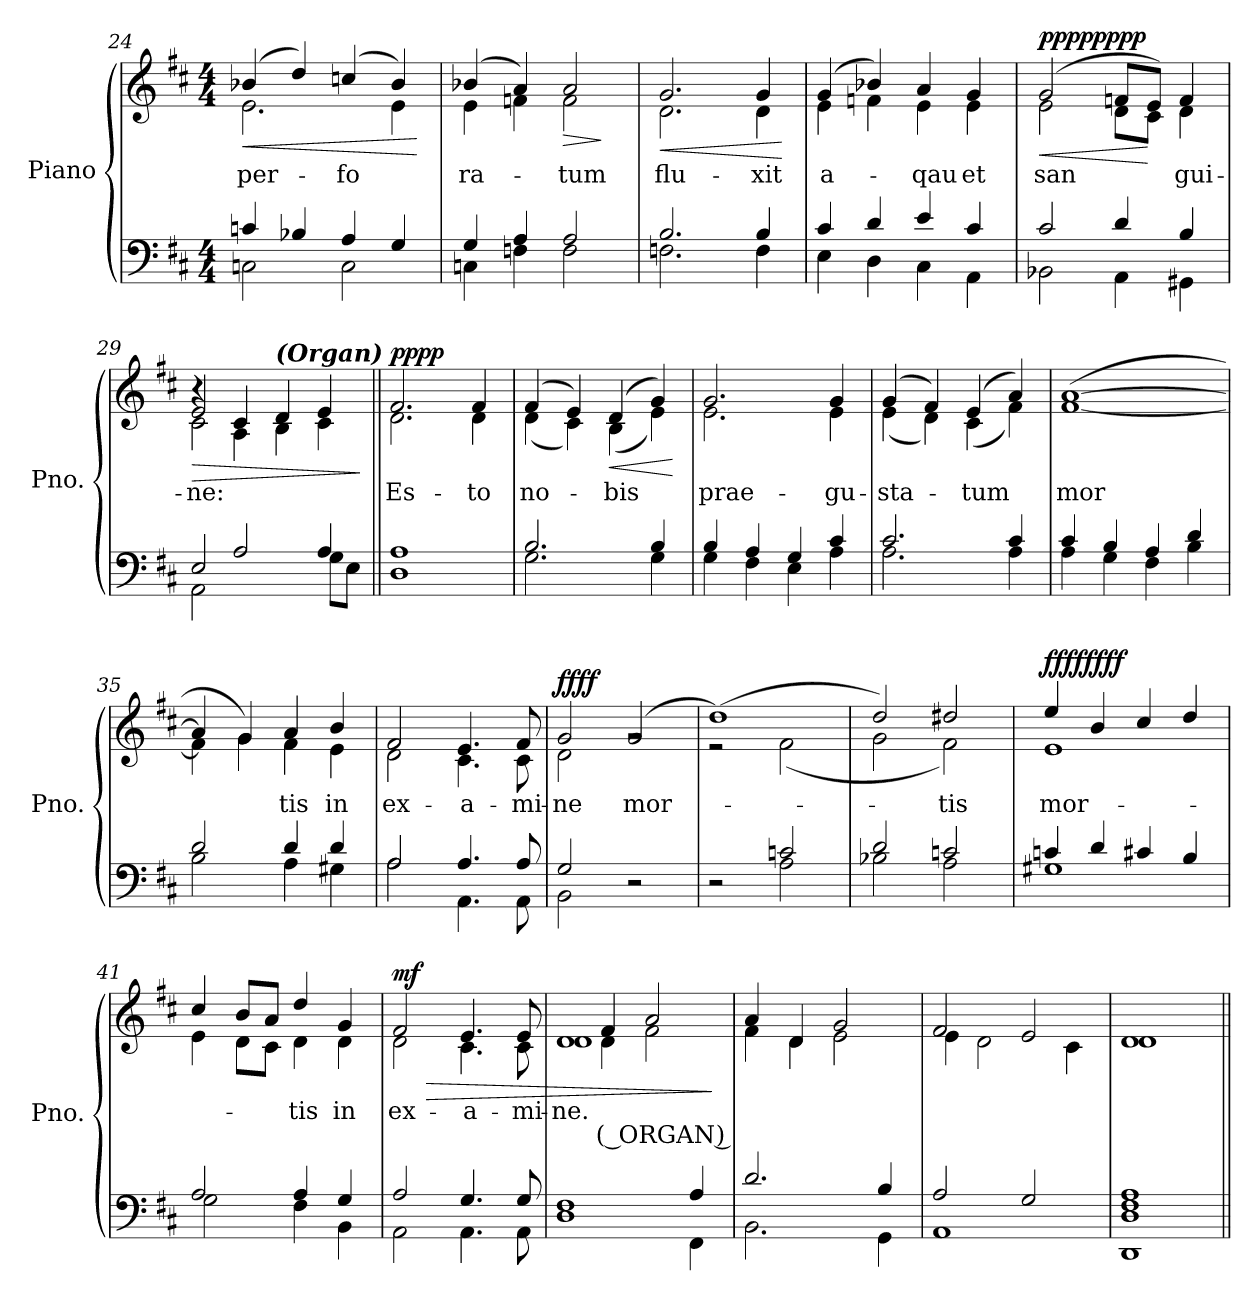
**kern	**kern	**text	**text	**dynam
*part1	*part1	*part1	*part1	*part1
*staff2	*staff1	*staff1	*staff1	*staff1/2
*I"Piano	*	*	*	*
*I'Pno.	*	*	*	*
*clefF4	*clefG2	*	*	*
*k[f#c#]	*k[f#c#]	*	*	*
*M4/4	*M4/4	*	*	*
=24	=24	=24	=24	=24
*^	*	*	*	*
!	!	!	!LO:LY:b	!	!LO:HP:b
*	*	*^	*	*	*
4cn/	2Cn\	(4b-X/	2.e\	per-	.	<
4B-X/	.	4dd/)	.	.	.	.
!	!	!	!	!LO:LY:b	!	!
4A/	2C\	(4ccn/	.	-fo	.	.
4G/	.	4b-/)	4e\	.	.	.
*v	*v	*	*	*	*	*
*	*v	*v	*	*	*
.	.	.	.	[
=25	=25	=25	=25	=25
*^	*^	*	*	*
!	!	!	!	!LO:LY:b	!	!
4G/	4Cn\	(4b-X/	4e\	ra-	.	.
4A/	4Fn\	4a/)	4fn\	.	.	.
!	!	!	!	!LO:LY:b	!	!LO:HP:b
2A/	2F\	2a/	2f\	-tum	.	>
*v	*v	*	*	*	*	*
*	*v	*v	*	*	*
.	.	.	.	]
!!LO:LB:g=z
=26	=26	=26	=26	=26
*^	*	*	*	*
!	!	!	!LO:LY:b	!	!LO:HP:b
*	*	*^	*	*	*
2.B/	2.Fn\	2.g/	2.d\	flu-	.	<
!	!	!	!	!LO:LY:b	!	!
4B/	4F\	4g/	4d\	-xit	.	.
*v	*v	*	*	*	*	*
*	*v	*v	*	*	*
.	.	.	.	[
=27	=27	=27	=27	=27
*^	*^	*	*	*
!	!	!	!	!LO:LY:b	!	!
4c#/	4E\	(4g/	4e\	a-	.	.
4d/	4D\	4b-X/)	4fn\	.	.	.
!	!	!	!	!LO:LY:b	!	!
4e/	4C#\	4a/	4e\	-qau	.	.
!	!	!	!	!LO:LY:b	!	!
4c#/	4AA\	4g/	4e\	et	.	.
=28	=28	=28	=28	=28	=28	=28
!	!	!	!	!LO:LY:b	!	!LO:HP:b
!	!	!	!	!	!	!LO:DY:n=1:b=2
!	!	!	!	!	!	!LO:DY:n=2:b=2
!	!	!	!	!	!	!LO:DY:n=3:b
!	!	!	!	!	!	!LO:DY:n=4:b
2c#/	2BB-X\	(2g/	2e\	-san	.	< pp pp pp pp
4d/	4AA\	8fn/L	8d\L	.	.	.
.	.	8e/J)	8c#\J	.	.	[
!	!	!	!	!LO:LY:b	!	!
4B/	4GG#X\	4f/	4d\	gui-	.	.
=29	=29	=29	=29	=29	=29	=29
*^	*^	*	*	*	*	*
!	!	!	!	!	!	!LO:LY:b	!	!LO:HP:b
*	*	*	*	*^	*^	*	*	*
2E/	2AA\	4rAyy	2.ryy	2e/	2c#\	4r	4ryy	-ne:	.	>
.	.	2A!i/	.	.	.	4c#!i/	4A!i\	.	.	.
!	!	!	!	!LO:TX:a:Bi:t=(Organ)	!	!	!	!	!	!
2ryy	2ryy	.	.	2ryy	2ryy	4d!i/	4B!i\	.	.	.
.	.	4Ai/	8Gi\L	.	.	4e!i/	4c#!i\	.	.	.
.	.	.	8Ei\J	.	.	.	.	.	.	.
*v	*v	*v	*v	*	*	*	*	*	*	*
*	*v	*v	*v	*v	*	*	*
.	.	.	.	]
!!LO:LB:g=z
=30||	=30||	=30||	=30||	=30||
*^	*^	*	*	*
*	*^	*	*	*	*	*
!	!	!	!	!	!LO:LY:b	!	!LO:DY:b=2
!	!	!	!	!	!	!	!LO:DY:n=1:b=2
!	!	!	!	!	!	!	!LO:DY:n=2:b
!	!	!	!	!	!	!	!LO:DY:n=3:b
1ryy	1Ai	1Di	2.f#/	2.d\	Es-	.	p p p p
!	!	!	!	!	!LO:LY:b	!	!
.	.	.	4f#/	4d\	-to	.	.
*	*v	*v	*	*	*	*	*
=31	=31	=31	=31	=31	=31	=31
!	!	!	!	!LO:LY:b	!	!
2.B/	2.G\	(4f#/	(4d\	no-	.	.
.	.	4e/)	4c#\)	.	.	.
!	!	!	!	!LO:LY:b	!	!LO:HP:b
.	.	(4d/	(4B\	-bis	.	<
4B/	4G\	4g/)	4e\)	.	.	.
*v	*v	*	*	*	*	*
*	*v	*v	*	*	*
.	.	.	.	[
=32	=32	=32	=32	=32
*^	*^	*	*	*
!	!	!	!	!LO:LY:b	!	!
4B/	4G\	2.g/	2.e\	prae-	.	.
4A/	4F#\	.	.	.	.	.
4G/	4E\	.	.	.	.	.
!	!	!	!	!LO:LY:b	!	!
4c#/	4A\	4g/	4e\	-gu-	.	.
=33	=33	=33	=33	=33	=33	=33
!	!	!	!	!LO:LY:b	!	!
2.c#/	2.A\	(4g/	(4e\	-sta-	.	.
.	.	4f#/)	4d\)	.	.	.
!	!	!	!	!LO:LY:b	!	!
.	.	(4e/	(4c#\	-tum	.	.
4c#/	4A\	4a/)	4f#\)	.	.	.
=34	=34	=34	=34	=34	=34	=34
!	!	!	!	!LO:LY:b	!	!
4c#/	4A\	([1a	[1f#	-mor	.	.
4B/	4G\	.	.	.	.	.
4A/	4F#\	.	.	.	.	.
4d/	4B\	.	.	.	.	.
=35	=35	=35	=35	=35	=35	=35
2d/	2B\	4a/]	4f#\]	.	.	.
.	.	4g/)	4g\	.	.	.
!	!	!	!	!LO:LY:b	!	!
4d/	4A\	4a/	4f#\	tis	.	.
!	!	!	!	!LO:LY:b	!	!
4d/	4G#X\	4b/	4e\	in	.	.
!!LO:LB:g=z	!!
=36	=36	=36	=36	=36	=36	=36
!	!	!	!	!LO:LY:b	!	!
2A/	2A\	2f#/	2d\	ex-	.	.
!	!	!	!	!LO:LY:b	!	!
4.A/	4.AA\	4.e/	4.c#\	-a-	.	.
!	!	!	!	!LO:LY:b	!	!
8A/	8AA\	8f#/	8c#\	-mi-	.	.
=37	=37	=37	=37	=37	=37	=37
!	!	!	!	!LO:LY:b	!	!LO:DY:b=2
!	!	!	!	!	!	!LO:DY:n=1:b=2
!	!	!	!	!	!	!LO:DY:n=2:b
!	!	!	!	!	!	!LO:DY:n=3:b
2G/	2BB\	2g/	2d\	-ne	.	f f f f
!	!	!	!	!LO:LY:b	!	!
2r	2ryy	(2g/	2rg	mor-	.	.
=38	=38	=38	=38	=38	=38	=38
2r	2ryy	(1dd)	2r	.	.	.
2cn/	2A\	.	(2f#\	.	.	.
=39	=39	=39	=39	=39	=39	=39
2d/	2B-X\	2dd/)	2g\	.	.	.
!	!	!	!	!LO:LY:b	!	!
2cn/	2A\	2dd#X/	2f#\)	tis	.	.
=40	=40	=40	=40	=40	=40	=40
!	!	!	!	!LO:LY:b	!	!LO:DY:b=2
!	!	!	!	!	!	!LO:DY:n=1:b=2
!	!	!	!	!	!	!LO:DY:n=2:b
!	!	!	!	!	!	!LO:DY:n=3:b
4cn/	1G#X	4ee/	1e	mor-	.	ff ff ff ff
4d/	.	4b/	.	.	.	.
4c#X/	.	4cc#/	.	.	.	.
4B/	.	4dd/	.	.	.	.
=41	=41	=41	=41	=41	=41	=41
2A/	2G\	4cc#/	4e\	.	.	.
.	.	8b/L	8d\L	.	.	.
.	.	8a/J	8c#\J	.	.	.
!	!	!	!	!LO:LY:b	!	!
4A/	4F#\	4dd/	4d\	tis	.	.
!	!	!	!	!LO:LY:b	!	!
4G/	4BB\	4g/	4d\	in	.	.
=42	=42	=42	=42	=42	=42	=42
!	!	!	!	!LO:LY:b	!	!LO:HP:b
!	!	!	!	!	!	!LO:DY:n=1:b
2A/	2AA\	2f#/	2d\	ex-	.	> mf
!	!	!	!	!LO:LY:b	!	!
4.G/	4.AA\	4.e/	4.c#\	-a-	.	.
!	!	!	!	!LO:LY:b	!	!
8G/	8AA\	8e/	8c#\	-mi-	.	.
!!LO:LB:g=z
=43	=43	=43	=43	=43	=43	=43
*^	*^	*	*	*	*	*
!	!	!	!	!	!	!LO:LY:b	!	!
*	*	*	*	*^	*^	*	*	*
1F#	1D	2.ryy	2.ryy	1d	1d	4ryy	4ryy	-ne.	.	.
!	!	!	!	!	!	!	!	!LO:LY:b	!LO:LY:b	!
.	.	.	.	.	.	4f#!i/	4d!i\	.	( ORGAN )	.
.	.	.	.	.	.	2a!i/	2f#!i\	.	.	.
.	.	4A!i/	4FF#!i\	.	.	.	.	.	.	.
*v	*v	*v	*v	*	*	*	*	*	*	*
*	*v	*v	*v	*v	*	*	*
.	.	.	.	]
=44	=44	=44	=44	=44
*^	*^	*	*	*
*	*	*	*^	*	*	*
2.di/	2.BBi\	1ryy	4ai/	4f#i\	.	.	.
.	.	.	4di/	4d\	.	.	.
.	.	.	2gi/	2ei\	.	.	.
4Bi/	4GGi\	.	.	.	.	.	.
=45	=45	=45	=45	=45	=45	=45	=45
2A/	1AA	1ryy	2f#/	4e\	.	.	.
.	.	.	.	2d\	.	.	.
2G/	.	.	2e/	.	.	.	.
.	.	.	.	4c#\	.	.	.
=46	=46	=46	=46	=46	=46	=46	=46
1A	1DD 1D 1F#	1ryy	1d	1d	.	.	.
*v	*v	*	*	*	*	*	*
*	*v	*v	*v	*	*	*
=||	=||	=||	=||	=||
*-	*-	*-	*-	*-
